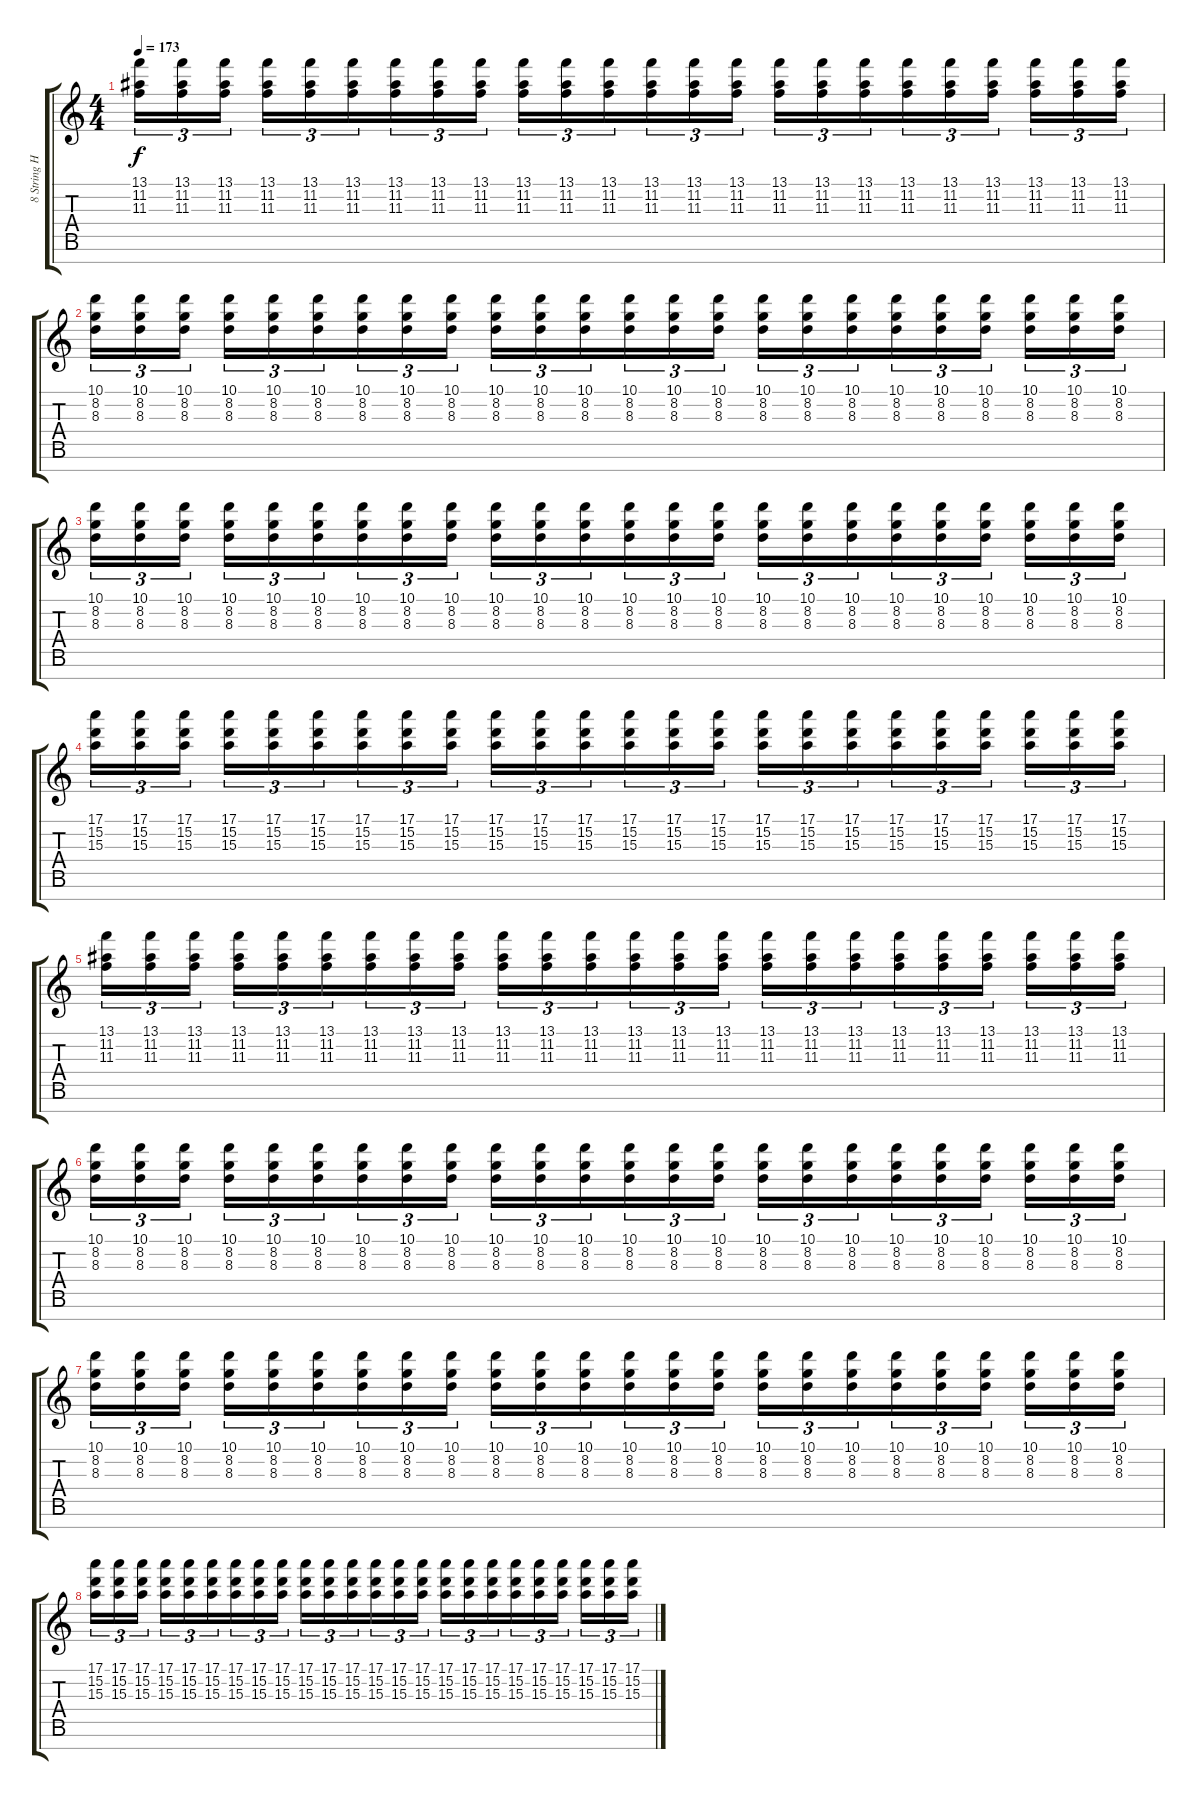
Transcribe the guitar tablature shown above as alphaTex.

\track ("8 String High" "8 String H") {instrument distortionguitar bank 114}
\staff {score tabs}
\tuning (E4 B3 Gb3 E3 B2 E2 B1) {hide}
\ts (4 4)
\tempo 173
\clef g2
\ks c
(13.1 11.2 11.3).16{tu (3 2) dy f} (13.1 11.2 11.3).16{tu (3 2)} (13.1 11.2 11.3).16{tu (3 2) beam splitsecondary} (13.1 11.2 11.3).16{tu (3 2)} (13.1 11.2 11.3).16{tu (3 2)} (13.1 11.2 11.3).16{tu (3 2) beam merge} (13.1 11.2 11.3).16{tu (3 2) beam merge} (13.1 11.2 11.3).16{tu (3 2) beam merge} (13.1 11.2 11.3).16{tu (3 2) beam splitsecondary} (13.1 11.2 11.3).16{tu (3 2)} (13.1 11.2 11.3).16{tu (3 2) beam merge} (13.1 11.2 11.3).16{tu (3 2) beam merge} (13.1 11.2 11.3).16{tu (3 2) beam merge} (13.1 11.2 11.3).16{tu (3 2)} (13.1 11.2 11.3).16{tu (3 2) beam splitsecondary} (13.1 11.2 11.3).16{tu (3 2) beam merge} (13.1 11.2 11.3).16{tu (3 2)} (13.1 11.2 11.3).16{tu (3 2) beam merge} (13.1 11.2 11.3).16{tu (3 2)} (13.1 11.2 11.3).16{tu (3 2)} (13.1 11.2 11.3).16{tu (3 2) beam splitsecondary} (13.1 11.2 11.3).16{tu (3 2) beam merge} (13.1 11.2 11.3).16{tu (3 2)} (13.1 11.2 11.3).16{tu (3 2)} |
(10.1 8.2 8.3).16{tu (3 2)} (10.1 8.2 8.3).16{tu (3 2)} (10.1 8.2 8.3).16{tu (3 2) beam splitsecondary} (10.1 8.2 8.3).16{tu (3 2)} (10.1 8.2 8.3).16{tu (3 2)} (10.1 8.2 8.3).16{tu (3 2) beam merge} (10.1 8.2 8.3).16{tu (3 2) beam merge} (10.1 8.2 8.3).16{tu (3 2) beam merge} (10.1 8.2 8.3).16{tu (3 2) beam splitsecondary} (10.1 8.2 8.3).16{tu (3 2)} (10.1 8.2 8.3).16{tu (3 2) beam merge} (10.1 8.2 8.3).16{tu (3 2) beam merge} (10.1 8.2 8.3).16{tu (3 2) beam merge} (10.1 8.2 8.3).16{tu (3 2)} (10.1 8.2 8.3).16{tu (3 2) beam splitsecondary} (10.1 8.2 8.3).16{tu (3 2) beam merge} (10.1 8.2 8.3).16{tu (3 2)} (10.1 8.2 8.3).16{tu (3 2) beam merge} (10.1 8.2 8.3).16{tu (3 2)} (10.1 8.2 8.3).16{tu (3 2)} (10.1 8.2 8.3).16{tu (3 2) beam splitsecondary} (10.1 8.2 8.3).16{tu (3 2) beam merge} (10.1 8.2 8.3).16{tu (3 2)} (10.1 8.2 8.3).16{tu (3 2)} |
(10.1 8.2 8.3).16{tu (3 2)} (10.1 8.2 8.3).16{tu (3 2)} (10.1 8.2 8.3).16{tu (3 2) beam splitsecondary} (10.1 8.2 8.3).16{tu (3 2)} (10.1 8.2 8.3).16{tu (3 2)} (10.1 8.2 8.3).16{tu (3 2) beam merge} (10.1 8.2 8.3).16{tu (3 2) beam merge} (10.1 8.2 8.3).16{tu (3 2) beam merge} (10.1 8.2 8.3).16{tu (3 2) beam splitsecondary} (10.1 8.2 8.3).16{tu (3 2)} (10.1 8.2 8.3).16{tu (3 2) beam merge} (10.1 8.2 8.3).16{tu (3 2) beam merge} (10.1 8.2 8.3).16{tu (3 2) beam merge} (10.1 8.2 8.3).16{tu (3 2)} (10.1 8.2 8.3).16{tu (3 2) beam splitsecondary} (10.1 8.2 8.3).16{tu (3 2) beam merge} (10.1 8.2 8.3).16{tu (3 2)} (10.1 8.2 8.3).16{tu (3 2) beam merge} (10.1 8.2 8.3).16{tu (3 2)} (10.1 8.2 8.3).16{tu (3 2)} (10.1 8.2 8.3).16{tu (3 2) beam splitsecondary} (10.1 8.2 8.3).16{tu (3 2) beam merge} (10.1 8.2 8.3).16{tu (3 2)} (10.1 8.2 8.3).16{tu (3 2)} |
(17.1 15.2 15.3).16{tu (3 2)} (17.1 15.2 15.3).16{tu (3 2)} (17.1 15.2 15.3).16{tu (3 2) beam splitsecondary} (17.1 15.2 15.3).16{tu (3 2)} (17.1 15.2 15.3).16{tu (3 2)} (17.1 15.2 15.3).16{tu (3 2) beam merge} (17.1 15.2 15.3).16{tu (3 2) beam merge} (17.1 15.2 15.3).16{tu (3 2) beam merge} (17.1 15.2 15.3).16{tu (3 2) beam splitsecondary} (17.1 15.2 15.3).16{tu (3 2)} (17.1 15.2 15.3).16{tu (3 2) beam merge} (17.1 15.2 15.3).16{tu (3 2) beam merge} (17.1 15.2 15.3).16{tu (3 2) beam merge} (17.1 15.2 15.3).16{tu (3 2)} (17.1 15.2 15.3).16{tu (3 2) beam splitsecondary} (17.1 15.2 15.3).16{tu (3 2) beam merge} (17.1 15.2 15.3).16{tu (3 2)} (17.1 15.2 15.3).16{tu (3 2) beam merge} (17.1 15.2 15.3).16{tu (3 2)} (17.1 15.2 15.3).16{tu (3 2)} (17.1 15.2 15.3).16{tu (3 2) beam splitsecondary} (17.1 15.2 15.3).16{tu (3 2) beam merge} (17.1 15.2 15.3).16{tu (3 2)} (17.1 15.2 15.3).16{tu (3 2)} |
(13.1 11.2 11.3).16{tu (3 2)} (13.1 11.2 11.3).16{tu (3 2)} (13.1 11.2 11.3).16{tu (3 2) beam splitsecondary} (13.1 11.2 11.3).16{tu (3 2)} (13.1 11.2 11.3).16{tu (3 2)} (13.1 11.2 11.3).16{tu (3 2) beam merge} (13.1 11.2 11.3).16{tu (3 2) beam merge} (13.1 11.2 11.3).16{tu (3 2) beam merge} (13.1 11.2 11.3).16{tu (3 2) beam splitsecondary} (13.1 11.2 11.3).16{tu (3 2)} (13.1 11.2 11.3).16{tu (3 2) beam merge} (13.1 11.2 11.3).16{tu (3 2) beam merge} (13.1 11.2 11.3).16{tu (3 2) beam merge} (13.1 11.2 11.3).16{tu (3 2)} (13.1 11.2 11.3).16{tu (3 2) beam splitsecondary} (13.1 11.2 11.3).16{tu (3 2) beam merge} (13.1 11.2 11.3).16{tu (3 2)} (13.1 11.2 11.3).16{tu (3 2) beam merge} (13.1 11.2 11.3).16{tu (3 2)} (13.1 11.2 11.3).16{tu (3 2)} (13.1 11.2 11.3).16{tu (3 2) beam splitsecondary} (13.1 11.2 11.3).16{tu (3 2) beam merge} (13.1 11.2 11.3).16{tu (3 2)} (13.1 11.2 11.3).16{tu (3 2)} |
(10.1 8.2 8.3).16{tu (3 2)} (10.1 8.2 8.3).16{tu (3 2)} (10.1 8.2 8.3).16{tu (3 2) beam splitsecondary} (10.1 8.2 8.3).16{tu (3 2)} (10.1 8.2 8.3).16{tu (3 2)} (10.1 8.2 8.3).16{tu (3 2) beam merge} (10.1 8.2 8.3).16{tu (3 2) beam merge} (10.1 8.2 8.3).16{tu (3 2) beam merge} (10.1 8.2 8.3).16{tu (3 2) beam splitsecondary} (10.1 8.2 8.3).16{tu (3 2)} (10.1 8.2 8.3).16{tu (3 2) beam merge} (10.1 8.2 8.3).16{tu (3 2) beam merge} (10.1 8.2 8.3).16{tu (3 2) beam merge} (10.1 8.2 8.3).16{tu (3 2)} (10.1 8.2 8.3).16{tu (3 2) beam splitsecondary} (10.1 8.2 8.3).16{tu (3 2) beam merge} (10.1 8.2 8.3).16{tu (3 2)} (10.1 8.2 8.3).16{tu (3 2) beam merge} (10.1 8.2 8.3).16{tu (3 2)} (10.1 8.2 8.3).16{tu (3 2)} (10.1 8.2 8.3).16{tu (3 2) beam splitsecondary} (10.1 8.2 8.3).16{tu (3 2) beam merge} (10.1 8.2 8.3).16{tu (3 2)} (10.1 8.2 8.3).16{tu (3 2)} |
(10.1 8.2 8.3).16{tu (3 2)} (10.1 8.2 8.3).16{tu (3 2)} (10.1 8.2 8.3).16{tu (3 2) beam splitsecondary} (10.1 8.2 8.3).16{tu (3 2)} (10.1 8.2 8.3).16{tu (3 2)} (10.1 8.2 8.3).16{tu (3 2) beam merge} (10.1 8.2 8.3).16{tu (3 2) beam merge} (10.1 8.2 8.3).16{tu (3 2) beam merge} (10.1 8.2 8.3).16{tu (3 2) beam splitsecondary} (10.1 8.2 8.3).16{tu (3 2)} (10.1 8.2 8.3).16{tu (3 2) beam merge} (10.1 8.2 8.3).16{tu (3 2) beam merge} (10.1 8.2 8.3).16{tu (3 2) beam merge} (10.1 8.2 8.3).16{tu (3 2)} (10.1 8.2 8.3).16{tu (3 2) beam splitsecondary} (10.1 8.2 8.3).16{tu (3 2) beam merge} (10.1 8.2 8.3).16{tu (3 2)} (10.1 8.2 8.3).16{tu (3 2) beam merge} (10.1 8.2 8.3).16{tu (3 2)} (10.1 8.2 8.3).16{tu (3 2)} (10.1 8.2 8.3).16{tu (3 2) beam splitsecondary} (10.1 8.2 8.3).16{tu (3 2) beam merge} (10.1 8.2 8.3).16{tu (3 2)} (10.1 8.2 8.3).16{tu (3 2)} |
(17.1 15.2 15.3).16{tu (3 2)} (17.1 15.2 15.3).16{tu (3 2)} (17.1 15.2 15.3).16{tu (3 2) beam splitsecondary} (17.1 15.2 15.3).16{tu (3 2)} (17.1 15.2 15.3).16{tu (3 2)} (17.1 15.2 15.3).16{tu (3 2) beam merge} (17.1 15.2 15.3).16{tu (3 2) beam merge} (17.1 15.2 15.3).16{tu (3 2) beam merge} (17.1 15.2 15.3).16{tu (3 2) beam splitsecondary} (17.1 15.2 15.3).16{tu (3 2)} (17.1 15.2 15.3).16{tu (3 2) beam merge} (17.1 15.2 15.3).16{tu (3 2) beam merge} (17.1 15.2 15.3).16{tu (3 2) beam merge} (17.1 15.2 15.3).16{tu (3 2)} (17.1 15.2 15.3).16{tu (3 2) beam splitsecondary} (17.1 15.2 15.3).16{tu (3 2) beam merge} (17.1 15.2 15.3).16{tu (3 2)} (17.1 15.2 15.3).16{tu (3 2) beam merge} (17.1 15.2 15.3).16{tu (3 2)} (17.1 15.2 15.3).16{tu (3 2)} (17.1 15.2 15.3).16{tu (3 2) beam splitsecondary} (17.1 15.2 15.3).16{tu (3 2) beam merge} (17.1 15.2 15.3).16{tu (3 2)} (17.1 15.2 15.3).16{tu (3 2)}
